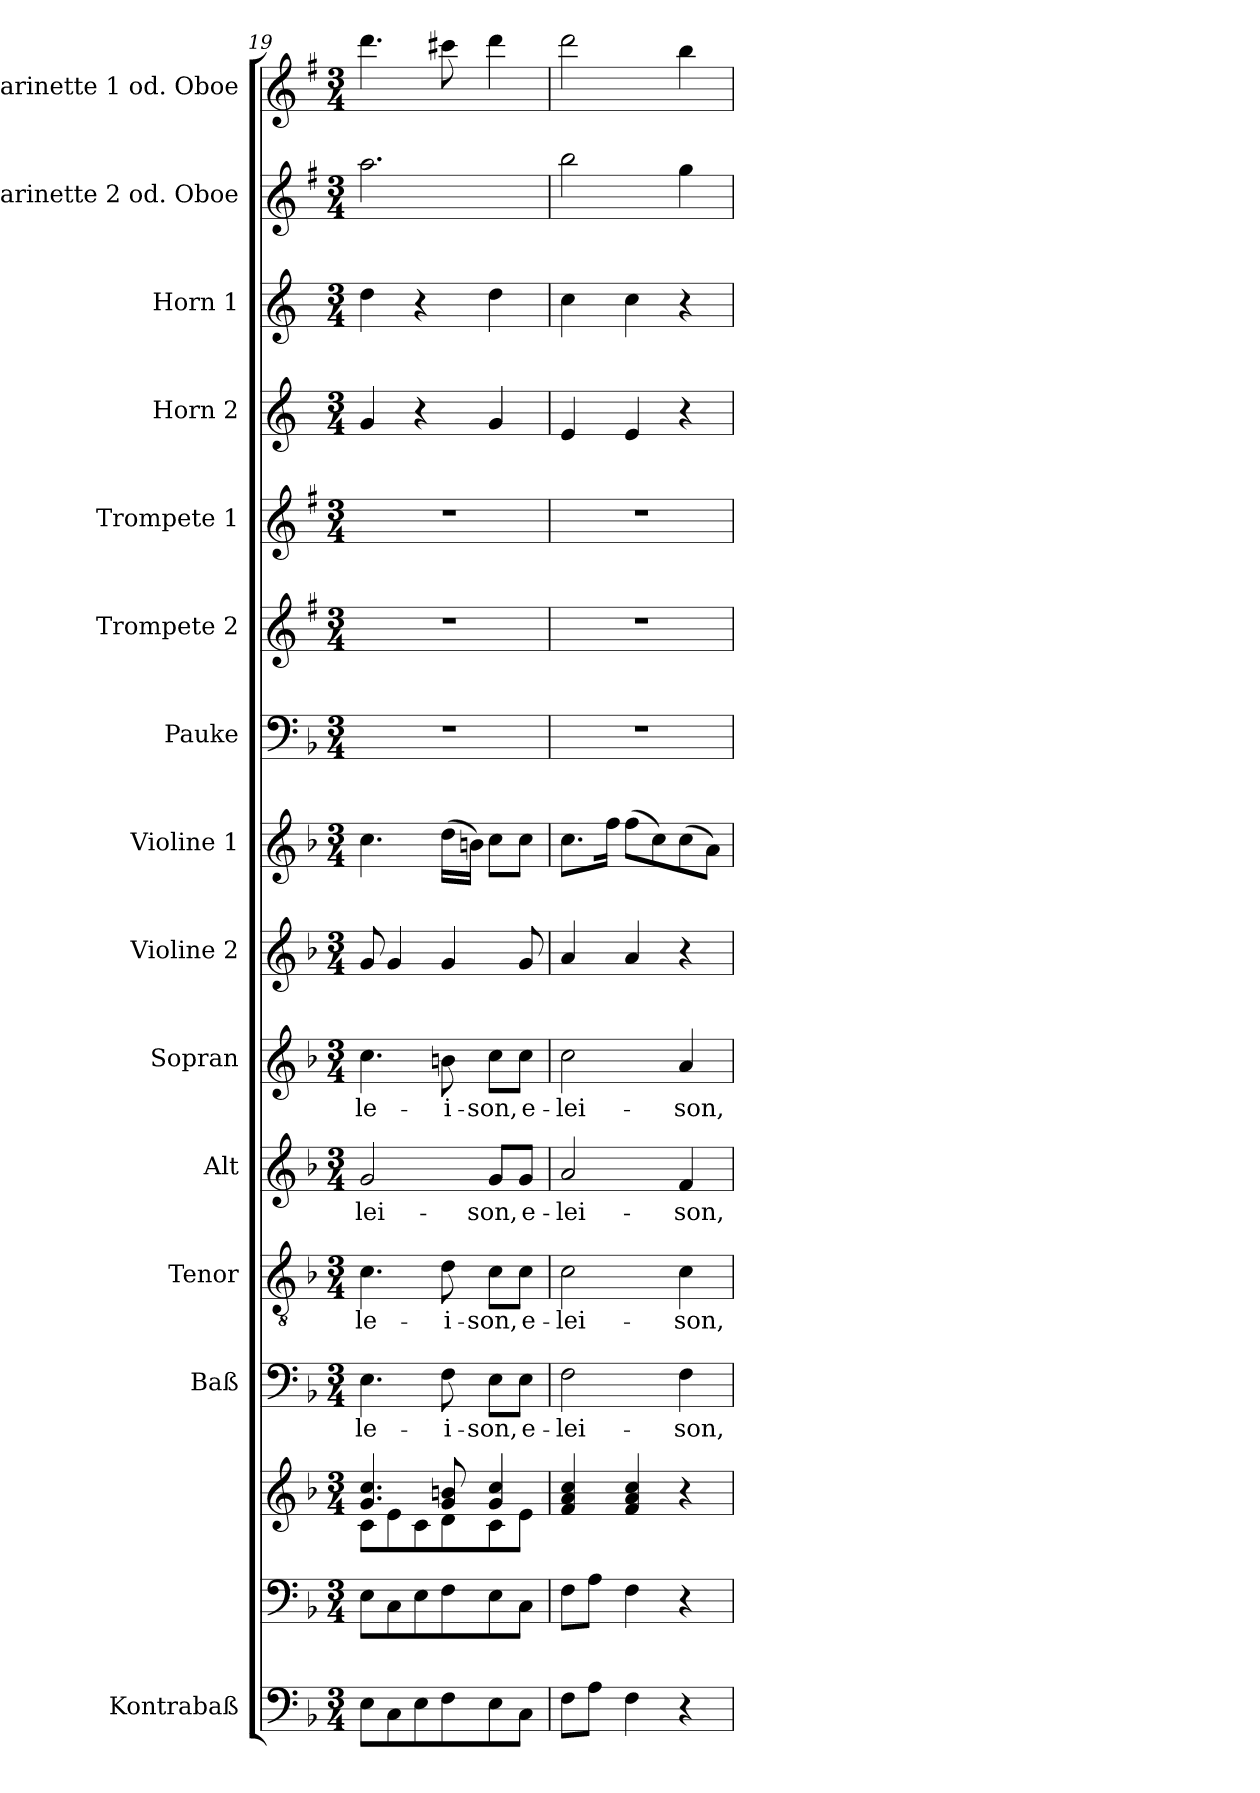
**kern	**kern	**kern	**kern	**text	**kern	**text	**kern	**text	**kern	**text	**kern	**kern	**kern	**kern	**kern	**kern	**kern	**kern	**kern
*part15	*part14	*part14	*part13	*part13	*part12	*part12	*part11	*part11	*part10	*part10	*part9	*part8	*part7	*part6	*part5	*part4	*part3	*part2	*part1
*staff16	*staff15	*staff14	*staff13	*staff13	*staff12	*staff12	*staff11	*staff11	*staff10	*staff10	*staff9	*staff8	*staff7	*staff6	*staff5	*staff4	*staff3	*staff2	*staff1
*I"Kontrabaß	*	*	*I"Baß	*	*I"Tenor	*	*I"Alt	*	*I"Sopran	*	*I"Violine 2	*I"Violine 1	*I"Pauke	*I"Trompete 2	*I"Trompete 1	*I"Horn 2	*I"Horn 1	*I"Klarinette 2 od. Oboe	*I"Klarinette 1 od. Oboe
*	*	*	*	*	*	*	*	*	*	*	*	*	*	*I'Tpt	*I'Tpt	*I'Hn	*I'Hn	*	*
*clefF4	*clefF4	*clefG2	*clefF4	*	*clefGv2	*	*clefG2	*	*clefG2	*	*clefG2	*clefG2	*clefF4	*clefG2	*clefG2	*clefG2	*clefG2	*clefG2	*clefG2
*ITrd7c12	*	*	*	*	*	*	*	*	*	*	*	*	*	*ITrd1c2	*ITrd1c2	*ITrd4c7	*ITrd4c7	*ITrd1c2	*ITrd1c2
*k[b-]	*k[b-]	*k[b-]	*k[b-]	*	*k[b-]	*	*k[b-]	*	*k[b-]	*	*k[b-]	*k[b-]	*k[b-]	*k[b-]	*k[b-]	*k[b-]	*k[b-]	*k[b-]	*k[b-]
*F:	*F:	*F:	*F:	*	*F:	*	*F:	*	*F:	*	*F:	*F:	*F:	*F:	*F:	*F:	*F:	*F:	*F:
*M3/4	*M3/4	*M3/4	*M3/4	*	*M3/4	*	*M3/4	*	*M3/4	*	*M3/4	*M3/4	*M3/4	*M3/4	*M3/4	*M3/4	*M3/4	*M3/4	*M3/4
=19	=19	=19	=19	=19	=19	=19	=19	=19	=19	=19	=19	=19	=19	=19	=19	=19	=19	=19	=19
*	*	*^	*	*	*	*	*	*	*	*	*	*	*	*	*	*	*	*	*
!	!	!	!	!	!LO:LY:b	!	!LO:LY:b	!	!LO:LY:b	!	!LO:LY:b	!	!	!	!	!	!	!	!	!
8EE\L	8E\L	4.g/ 4.cc/	8c\L	4.E\	-le-	4.c\	-le-	2g/	-lei-	4.cc\	-le-	8g/	4.cc\	2.r	2.r	2.r	4c/	4g\	2.gg\	4.ccc\
8CC\	8C\	.	8e\	.	.	.	.	.	.	.	.	4g/	.	.	.	.	.	.	.	.
8EE\	8E\	.	8c\	.	.	.	.	.	.	.	.	.	.	.	.	.	4r	4r	.	.
!	!	!	!	!	!LO:LY:b	!	!LO:LY:b	!	!	!	!LO:LY:b	!	!	!	!	!	!	!	!	!
8FF\	8F\	8g/ 8bn/	8d\	8F\	-i-	8d\	-i-	.	.	8bn\	-i-	4g/	(>16dd\LL	.	.	.	.	.	.	8bbn\
.	.	.	.	.	.	.	.	.	.	.	.	.	16bn\JJ)	.	.	.	.	.	.	.
!	!	!	!	!	!LO:LY:b	!	!LO:LY:b	!	!LO:LY:b	!	!LO:LY:b	!	!	!	!	!	!	!	!	!
8EE\	8E\	4g/ 4cc/	8c\	8E\L	-son,	8c\L	-son,	8g/L	-son,	8cc\L	-son,	.	8cc\L	.	.	.	4c/	4g\	.	4ccc\
!	!	!	!	!	!LO:LY:b	!	!LO:LY:b	!	!LO:LY:b	!	!LO:LY:b	!	!	!	!	!	!	!	!	!
8CC\J	8C\J	.	8e\J	8E\J	e-	8c\J	e-	8g/J	e-	8cc\J	e-	8g/	8cc\J	.	.	.	.	.	.	.
=20	=20	=20	=20	=20	=20	=20	=20	=20	=20	=20	=20	=20	=20	=20	=20	=20	=20	=20	=20	=20
!	!	!	!	!	!LO:LY:b	!	!LO:LY:b	!	!LO:LY:b	!	!LO:LY:b	!	!	!	!	!	!	!	!	!
*	*	*v	*v	*	*	*	*	*	*	*	*	*	*	*	*	*	*	*	*	*
8FF\L	8F\L	4f/ 4a/ 4cc/	2F\	-lei-	2c\	-lei-	2a/	-lei-	2cc\	-lei-	4a/	8.cc\L	2.r	2.r	2.r	4A/	4f\	2aa\	2ccc\
8AA\J	8A\J	.	.	.	.	.	.	.	.	.	.	.	.	.	.	.	.	.	.
.	.	.	.	.	.	.	.	.	.	.	.	16ff\Jk	.	.	.	.	.	.	.
4FF\	4F\	4f/ 4a/ 4cc/	.	.	.	.	.	.	.	.	4a/	(>8ff\L	.	.	.	4A/	4f\	.	.
.	.	.	.	.	.	.	.	.	.	.	.	8cc\)	.	.	.	.	.	.	.
!	!	!	!	!LO:LY:b	!	!LO:LY:b	!	!LO:LY:b	!	!LO:LY:b	!	!	!	!	!	!	!	!	!
4r	4r	4r	4F\	-son,	4c\	-son,	4f/	-son,	4a/	-son,	4r	(>8cc\	.	.	.	4r	4r	4ff\	4aa\
.	.	.	.	.	.	.	.	.	.	.	.	8a\J)	.	.	.	.	.	.	.
=	=	=	=	=	=	=	=	=	=	=	=	=	=	=	=	=	=	=	=
*-	*-	*-	*-	*-	*-	*-	*-	*-	*-	*-	*-	*-	*-	*-	*-	*-	*-	*-	*-
